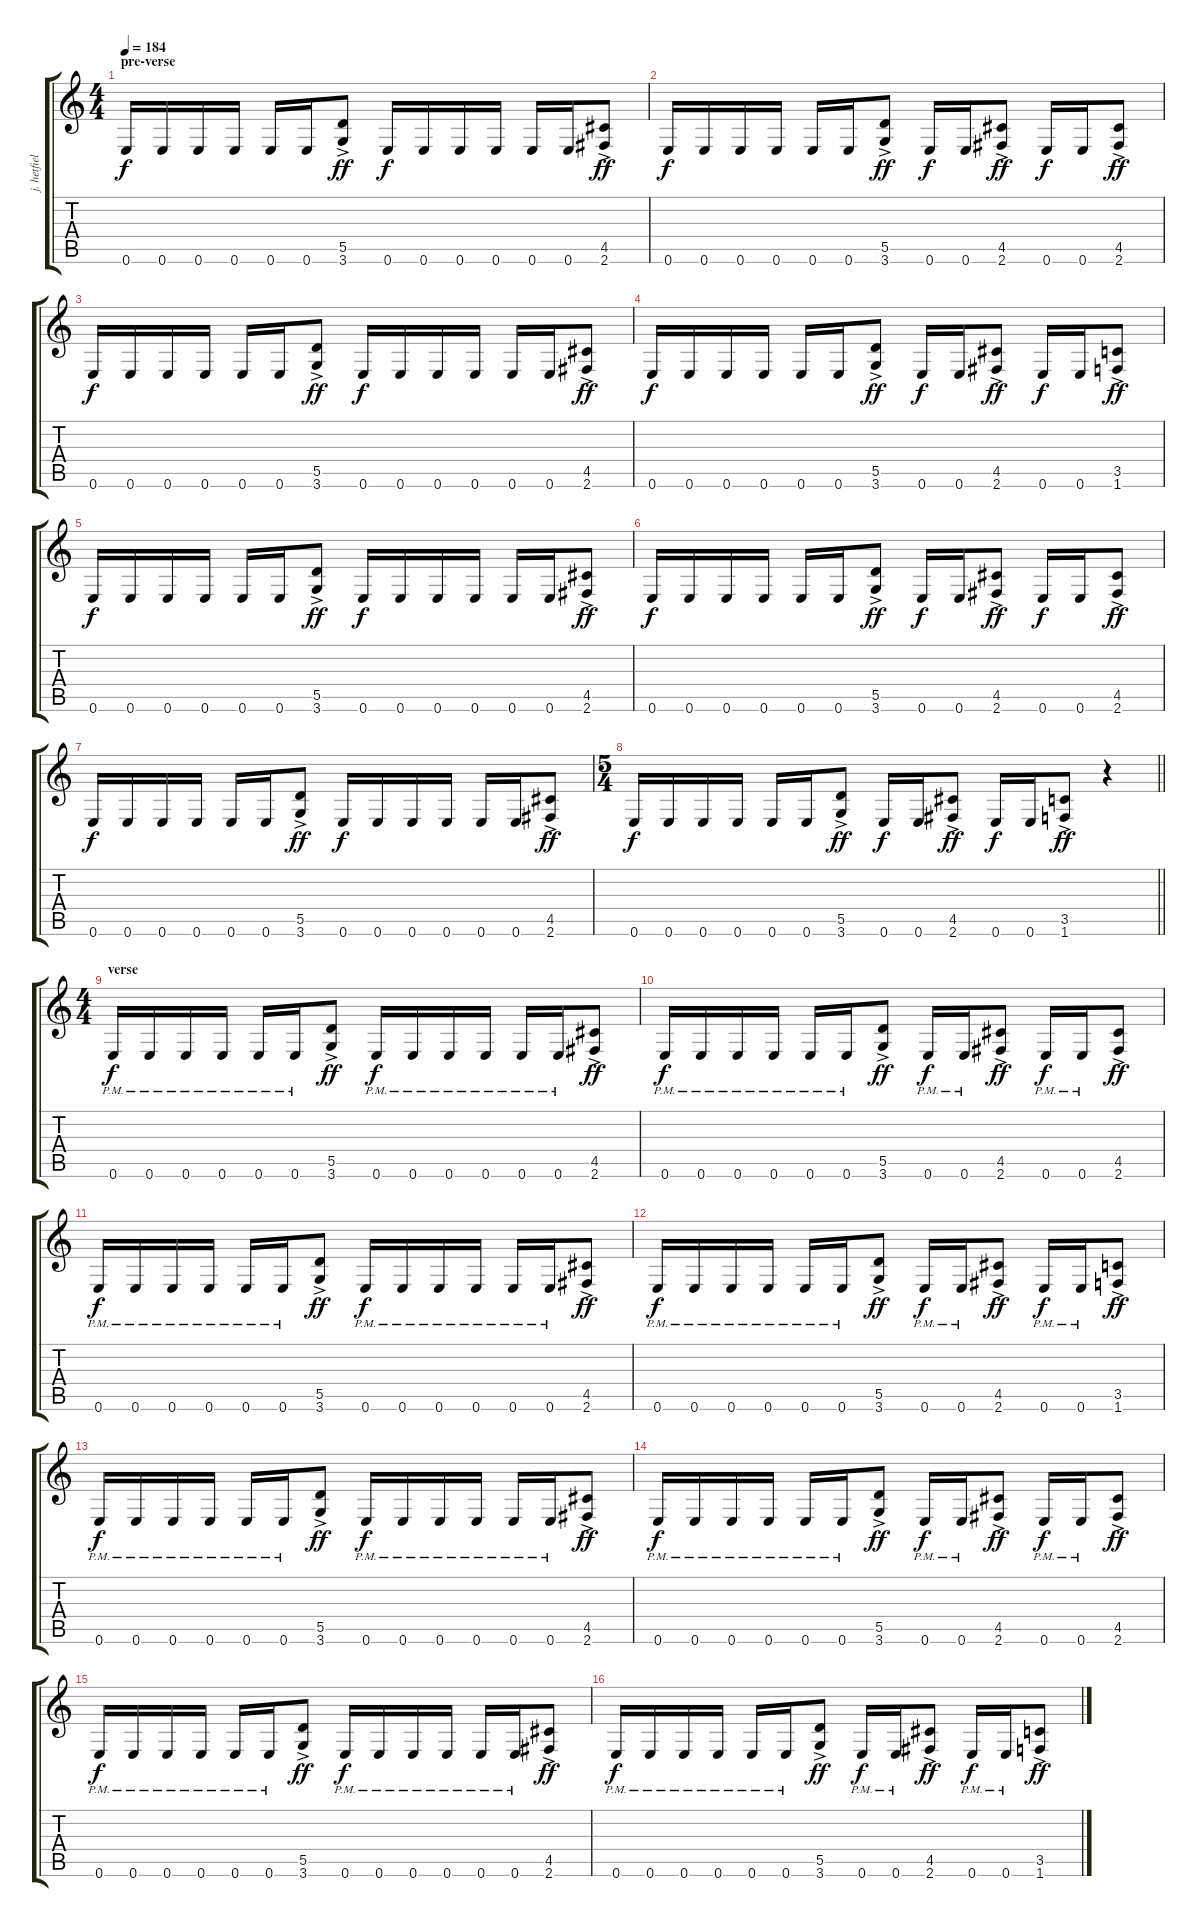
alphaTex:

\track ("j. hetfield - rhythm guitar" "j. hetfiel") {instrument distortionguitar}
\staff {score tabs}
\tuning (E4 B3 G3 D3 A2 E2) {hide}
\ts (4 4)
\section ("" "pre-verse")
\tempo 184
\clef g2
\ks c
0.6.16{dy f volume 11 balance 0} 0.6.16 0.6.16 0.6.16 0.6.16 0.6.16 (5.5{ac} 3.6{ac}).8{dy ff} 0.6.16{dy f} 0.6.16 0.6.16 0.6.16 0.6.16 0.6.16 (4.5{ac} 2.6{ac}).8{dy ff} |
0.6.16{dy f} 0.6.16 0.6.16 0.6.16 0.6.16 0.6.16 (5.5{ac} 3.6{ac}).8{dy ff} 0.6.16{dy f} 0.6.16 (4.5{ac} 2.6{ac}).8{dy ff} 0.6.16{dy f} 0.6.16 (4.5{ac} 2.6{ac}).8{dy ff} |
0.6.16{dy f} 0.6.16 0.6.16 0.6.16 0.6.16 0.6.16 (5.5{ac} 3.6{ac}).8{dy ff} 0.6.16{dy f} 0.6.16 0.6.16 0.6.16 0.6.16 0.6.16 (4.5{ac} 2.6{ac}).8{dy ff} |
0.6.16{dy f} 0.6.16 0.6.16 0.6.16 0.6.16 0.6.16 (5.5{ac} 3.6{ac}).8{dy ff} 0.6.16{dy f} 0.6.16 (4.5{ac} 2.6{ac}).8{dy ff} 0.6.16{dy f} 0.6.16 (3.5{ac} 1.6{ac}).8{dy ff} |
0.6.16{dy f} 0.6.16 0.6.16 0.6.16 0.6.16 0.6.16 (5.5{ac} 3.6{ac}).8{dy ff} 0.6.16{dy f} 0.6.16 0.6.16 0.6.16 0.6.16 0.6.16 (4.5{ac} 2.6{ac}).8{dy ff} |
0.6.16{dy f} 0.6.16 0.6.16 0.6.16 0.6.16 0.6.16 (5.5{ac} 3.6{ac}).8{dy ff} 0.6.16{dy f} 0.6.16 (4.5{ac} 2.6{ac}).8{dy ff} 0.6.16{dy f} 0.6.16 (4.5{ac} 2.6{ac}).8{dy ff} |
0.6.16{dy f} 0.6.16 0.6.16 0.6.16 0.6.16 0.6.16 (5.5{ac} 3.6{ac}).8{dy ff} 0.6.16{dy f} 0.6.16 0.6.16 0.6.16 0.6.16 0.6.16 (4.5{ac} 2.6{ac}).8{dy ff} |
\ts (5 4)
\barLineRight lightlight
0.6.16{dy f} 0.6.16 0.6.16 0.6.16 0.6.16 0.6.16 (5.5{ac} 3.6{ac}).8{dy ff} 0.6.16{dy f} 0.6.16 (4.5{ac} 2.6{ac}).8{dy ff} 0.6.16{dy f} 0.6.16 (3.5{ac} 1.6{ac}).8{dy ff} r.4 |
\ts (4 4)
\section ("" "verse")
0.6{pm}.16{dy f} 0.6{pm}.16 0.6{pm}.16 0.6{pm}.16 0.6{pm}.16 0.6{pm}.16 (5.5{ac} 3.6{ac}).8{dy ff} 0.6{pm}.16{dy f} 0.6{pm}.16 0.6{pm}.16 0.6{pm}.16 0.6{pm}.16 0.6{pm}.16 (4.5{ac} 2.6{ac}).8{dy ff} |
0.6{pm}.16{dy f} 0.6{pm}.16 0.6{pm}.16 0.6{pm}.16 0.6{pm}.16 0.6{pm}.16 (5.5{ac} 3.6{ac}).8{dy ff} 0.6{pm}.16{dy f} 0.6{pm}.16 (4.5{ac} 2.6{ac}).8{dy ff} 0.6{pm}.16{dy f} 0.6{pm}.16 (4.5{ac} 2.6{ac}).8{dy ff} |
0.6{pm}.16{dy f} 0.6{pm}.16 0.6{pm}.16 0.6{pm}.16 0.6{pm}.16 0.6{pm}.16 (5.5{ac} 3.6{ac}).8{dy ff} 0.6{pm}.16{dy f} 0.6{pm}.16 0.6{pm}.16 0.6{pm}.16 0.6{pm}.16 0.6{pm}.16 (4.5{ac} 2.6{ac}).8{dy ff} |
0.6{pm}.16{dy f} 0.6{pm}.16 0.6{pm}.16 0.6{pm}.16 0.6{pm}.16 0.6{pm}.16 (5.5{ac} 3.6{ac}).8{dy ff} 0.6{pm}.16{dy f} 0.6{pm}.16 (4.5{ac} 2.6{ac}).8{dy ff} 0.6{pm}.16{dy f} 0.6{pm}.16 (3.5{ac} 1.6{ac}).8{dy ff} |
0.6{pm}.16{dy f} 0.6{pm}.16 0.6{pm}.16 0.6{pm}.16 0.6{pm}.16 0.6{pm}.16 (5.5{ac} 3.6{ac}).8{dy ff} 0.6{pm}.16{dy f} 0.6{pm}.16 0.6{pm}.16 0.6{pm}.16 0.6{pm}.16 0.6{pm}.16 (4.5{ac} 2.6{ac}).8{dy ff} |
0.6{pm}.16{dy f} 0.6{pm}.16 0.6{pm}.16 0.6{pm}.16 0.6{pm}.16 0.6{pm}.16 (5.5{ac} 3.6{ac}).8{dy ff} 0.6{pm}.16{dy f} 0.6{pm}.16 (4.5{ac} 2.6{ac}).8{dy ff} 0.6{pm}.16{dy f} 0.6{pm}.16 (4.5{ac} 2.6{ac}).8{dy ff} |
0.6{pm}.16{dy f} 0.6{pm}.16 0.6{pm}.16 0.6{pm}.16 0.6{pm}.16 0.6{pm}.16 (5.5{ac} 3.6{ac}).8{dy ff} 0.6{pm}.16{dy f} 0.6{pm}.16 0.6{pm}.16 0.6{pm}.16 0.6{pm}.16 0.6{pm}.16 (4.5{ac} 2.6{ac}).8{dy ff} |
0.6{pm}.16{dy f} 0.6{pm}.16 0.6{pm}.16 0.6{pm}.16 0.6{pm}.16 0.6{pm}.16 (5.5{ac} 3.6{ac}).8{dy ff} 0.6{pm}.16{dy f} 0.6{pm}.16 (4.5{ac} 2.6{ac}).8{dy ff} 0.6{pm}.16{dy f} 0.6{pm}.16 (3.5{ac} 1.6{ac}).8{dy ff}
